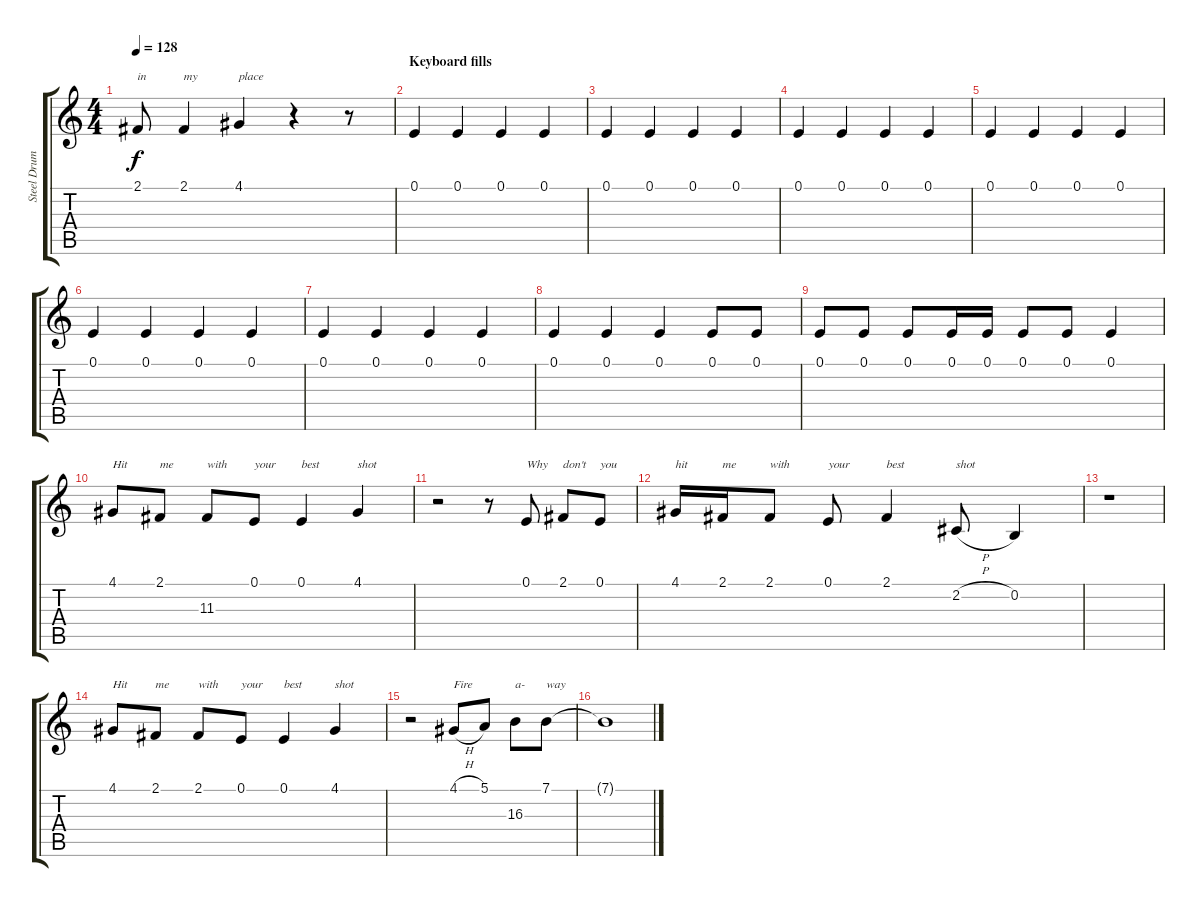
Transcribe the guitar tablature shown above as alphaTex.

\track ("Steel Drums" "Steel Drum") {instrument steeldrums}
\staff {score tabs}
\tuning (E4 B3 G3 D3 A2 E2) {hide}
\ts (4 4)
\tempo 128
\clef g2
\ks c
2.1.8{txt "in" dy f} 2.1.4{txt "my"} 4.1.4{txt "place"} r.4 r.8 |
\section ("" "Keyboard fills")
0.1.4 0.1.4 0.1.4 0.1.4 |
0.1.4 0.1.4 0.1.4 0.1.4 |
0.1.4 0.1.4 0.1.4 0.1.4 |
0.1.4 0.1.4 0.1.4 0.1.4 |
0.1.4 0.1.4 0.1.4 0.1.4 |
0.1.4 0.1.4 0.1.4 0.1.4 |
0.1.4 0.1.4 0.1.4 0.1.8 0.1.8 |
0.1.8 0.1.8 0.1.8 0.1.16 0.1.16 0.1.8 0.1.8 0.1.4 |
4.1.8{txt "Hit"} 2.1.8{txt "me"} 11.3.8{txt "with"} 0.1.8{txt "your"} 0.1.4{txt "best"} 4.1.4{txt "shot"} |
r.2 r.8 0.1.8{txt "Why"} 2.1.8{txt "don't"} 0.1.8{txt "you"} |
4.1.16{txt "hit"} 2.1.16{txt "me"} 2.1.8{txt "with"} 0.1.8{txt "your"} 2.1.4{txt "best"} 2.2{h}.8{txt "shot"} 0.2.4 |
r.1 |
4.1.8{txt "Hit"} 2.1.8{txt "me"} 2.1.8{txt "with"} 0.1.8{txt "your"} 0.1.4{txt "best"} 4.1.4{txt "shot"} |
r.2 4.1{h}.8{txt "Fire"} 5.1.8 16.3.8{txt "a-"} 7.1.8{txt "way"} |
7.1{t}.1
